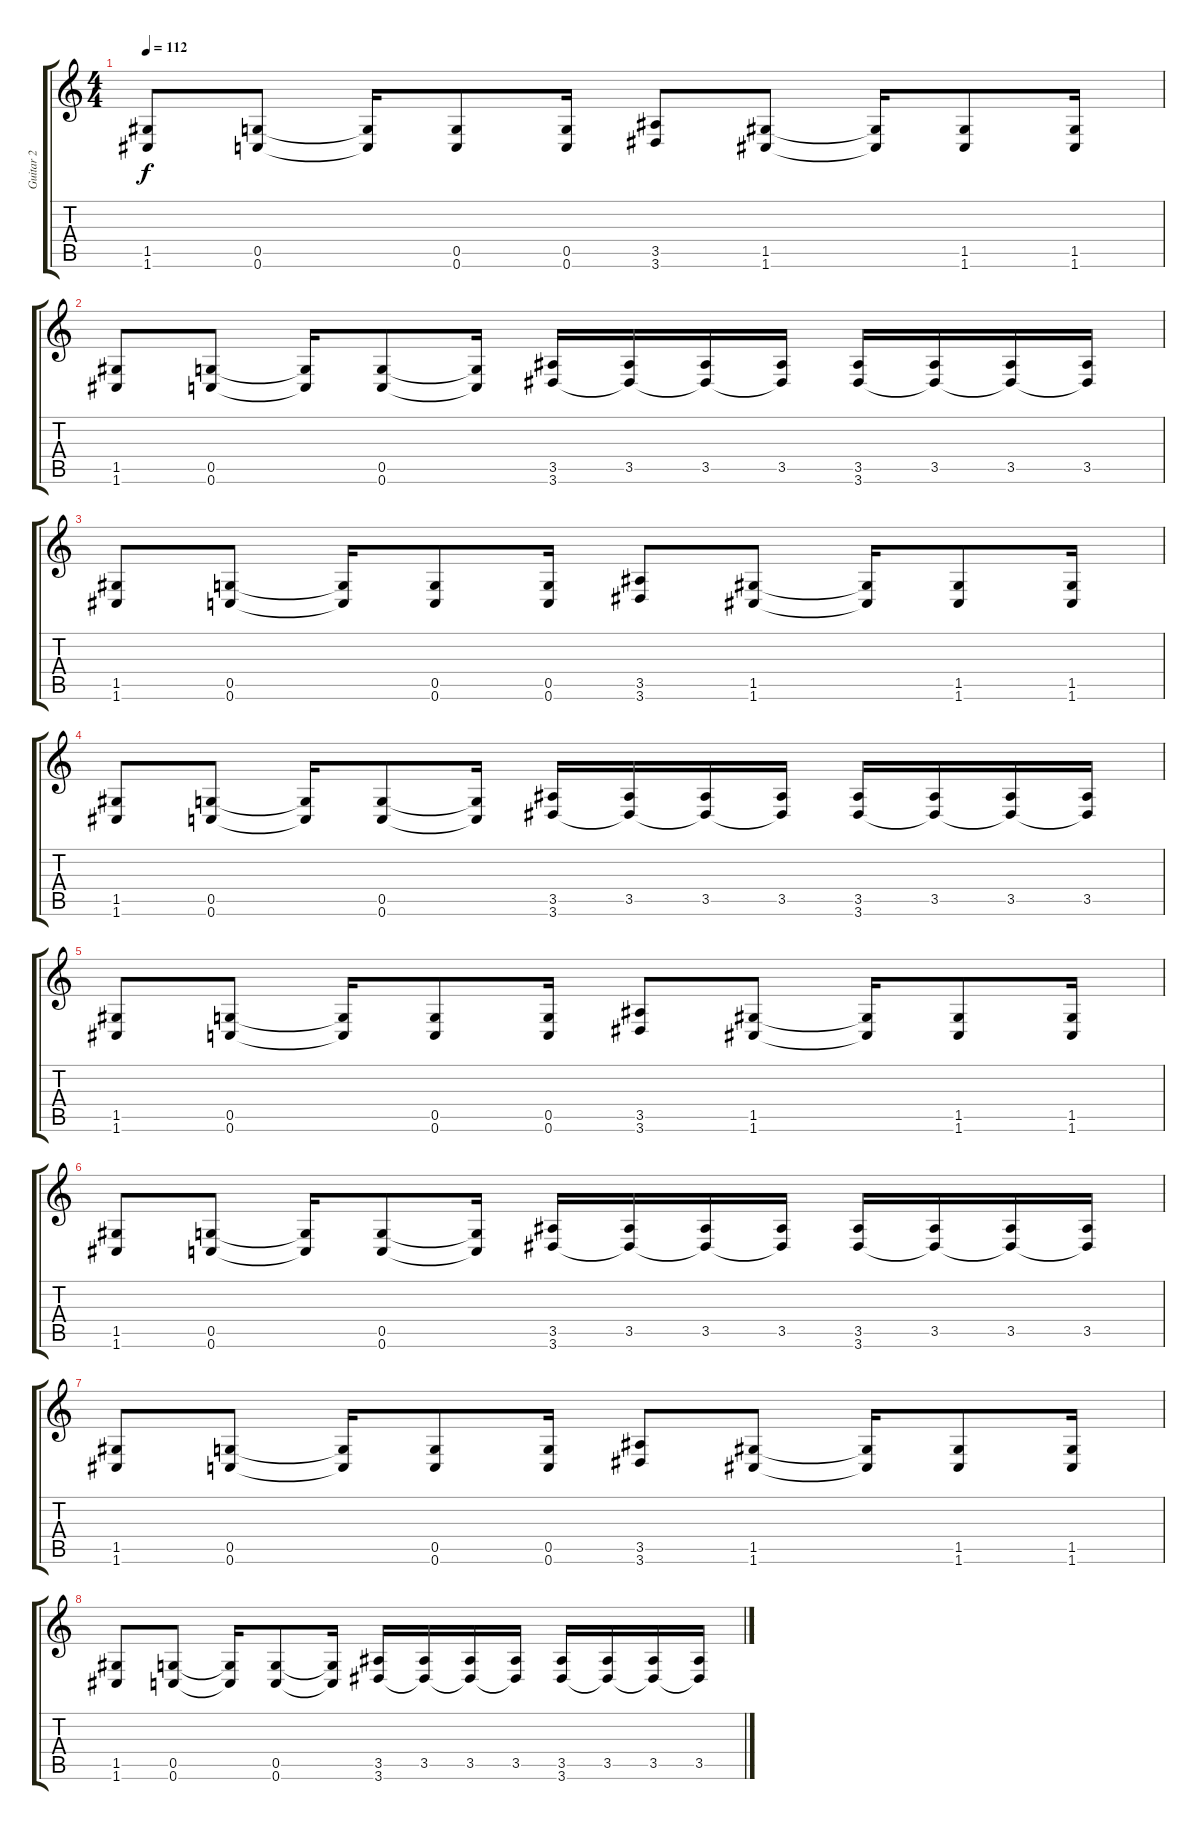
\track ("Guitar 2" "Guitar 2") {instrument distortionguitar}
\staff {score tabs}
\tuning (D4 A3 F3 C3 G2 C2) {hide}
\ts (4 4)
\tempo 112
\clef g2
\ks c
(1.5 1.6).8{dy f instrument distortionguitar} (0.5 0.6).8 (0.5{t} 0.6{t}).16 (0.5 0.6).8 (0.5 0.6).16 (3.5 3.6).8 (1.5 1.6).8 (1.5{t} 1.6{t}).16 (1.5 1.6).8 (1.5 1.6).16 |
(1.5 1.6).8 (0.5 0.6).8 (0.5{t} 0.6{t}).16 (0.5 0.6).8 (0.5{t} 0.6{t}).16 (3.5 3.6).16 (3.5 3.6{t}).16 (3.5 3.6{t}).16 (3.5 3.6{t}).16 (3.5 3.6).16 (3.5 3.6{t}).16 (3.5 3.6{t}).16 (3.5 3.6{t}).16 |
(1.5 1.6).8{instrument distortionguitar} (0.5 0.6).8 (0.5{t} 0.6{t}).16 (0.5 0.6).8 (0.5 0.6).16 (3.5 3.6).8 (1.5 1.6).8 (1.5{t} 1.6{t}).16 (1.5 1.6).8 (1.5 1.6).16 |
(1.5 1.6).8 (0.5 0.6).8 (0.5{t} 0.6{t}).16 (0.5 0.6).8 (0.5{t} 0.6{t}).16 (3.5 3.6).16 (3.5 3.6{t}).16 (3.5 3.6{t}).16 (3.5 3.6{t}).16 (3.5 3.6).16 (3.5 3.6{t}).16 (3.5 3.6{t}).16 (3.5 3.6{t}).16 |
(1.5 1.6).8{instrument distortionguitar} (0.5 0.6).8 (0.5{t} 0.6{t}).16 (0.5 0.6).8 (0.5 0.6).16 (3.5 3.6).8 (1.5 1.6).8 (1.5{t} 1.6{t}).16 (1.5 1.6).8 (1.5 1.6).16 |
(1.5 1.6).8 (0.5 0.6).8 (0.5{t} 0.6{t}).16 (0.5 0.6).8 (0.5{t} 0.6{t}).16 (3.5 3.6).16 (3.5 3.6{t}).16 (3.5 3.6{t}).16 (3.5 3.6{t}).16 (3.5 3.6).16 (3.5 3.6{t}).16 (3.5 3.6{t}).16 (3.5 3.6{t}).16 |
(1.5 1.6).8{instrument distortionguitar} (0.5 0.6).8 (0.5{t} 0.6{t}).16 (0.5 0.6).8 (0.5 0.6).16 (3.5 3.6).8 (1.5 1.6).8 (1.5{t} 1.6{t}).16 (1.5 1.6).8 (1.5 1.6).16 |
(1.5 1.6).8 (0.5 0.6).8 (0.5{t} 0.6{t}).16 (0.5 0.6).8 (0.5{t} 0.6{t}).16 (3.5 3.6).16 (3.5 3.6{t}).16 (3.5 3.6{t}).16 (3.5 3.6{t}).16 (3.5 3.6).16 (3.5 3.6{t}).16 (3.5 3.6{t}).16 (3.5 3.6{t}).16
